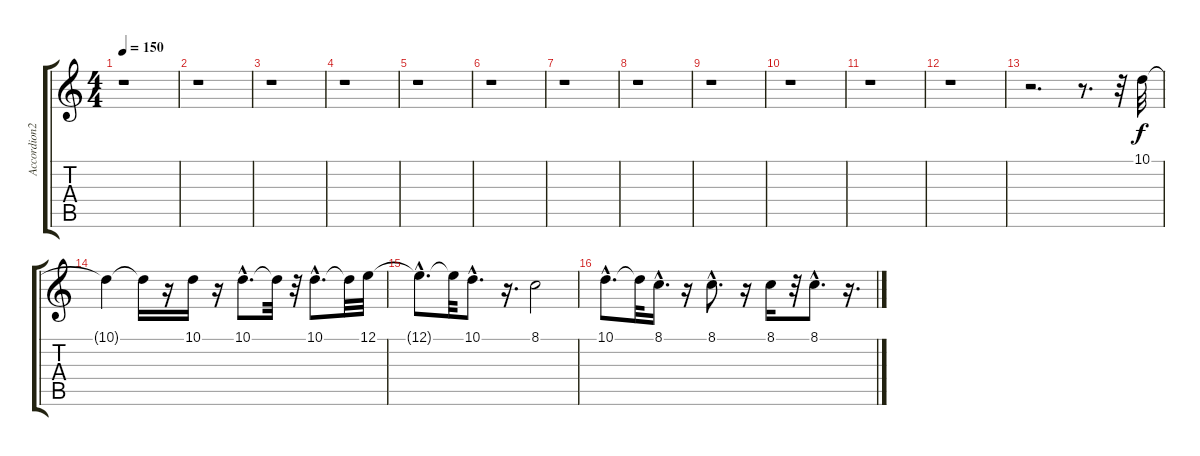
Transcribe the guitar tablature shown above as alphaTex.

\track ("Accordion2" "Accordion2") {instrument accordion}
\staff {score tabs}
\tuning (E4 B3 G3 D3 A2 E2) {hide}
\ts (4 4)
\tempo 150
\clef g2
\ks c
r.1{dy f} |
r.1 |
r.1 |
r.1 |
r.1 |
r.1 |
r.1 |
r.1 |
r.1 |
r.1 |
r.1 |
r.1 |
r.2{d} r.8{d} r.32 10.1.32 |
10.1{t}.4 10.1{t}.16 r.16 10.1.16 r.16 10.1{hac}.8{d} 10.1{t}.32 r.32 10.1{hac}.8{d} 10.1{t}.32 12.1.32 |
12.1{hac t}.8{d} 12.1{t}.32 10.1{hac}.8{d} r.16{d} 8.1.2 |
10.1{hac}.8{d} 10.1{t}.32 8.1{hac}.16{d} r.16 8.1{hac}.8{d} r.16 8.1.16 r.32 8.1{hac}.8{d} r.16{d}
